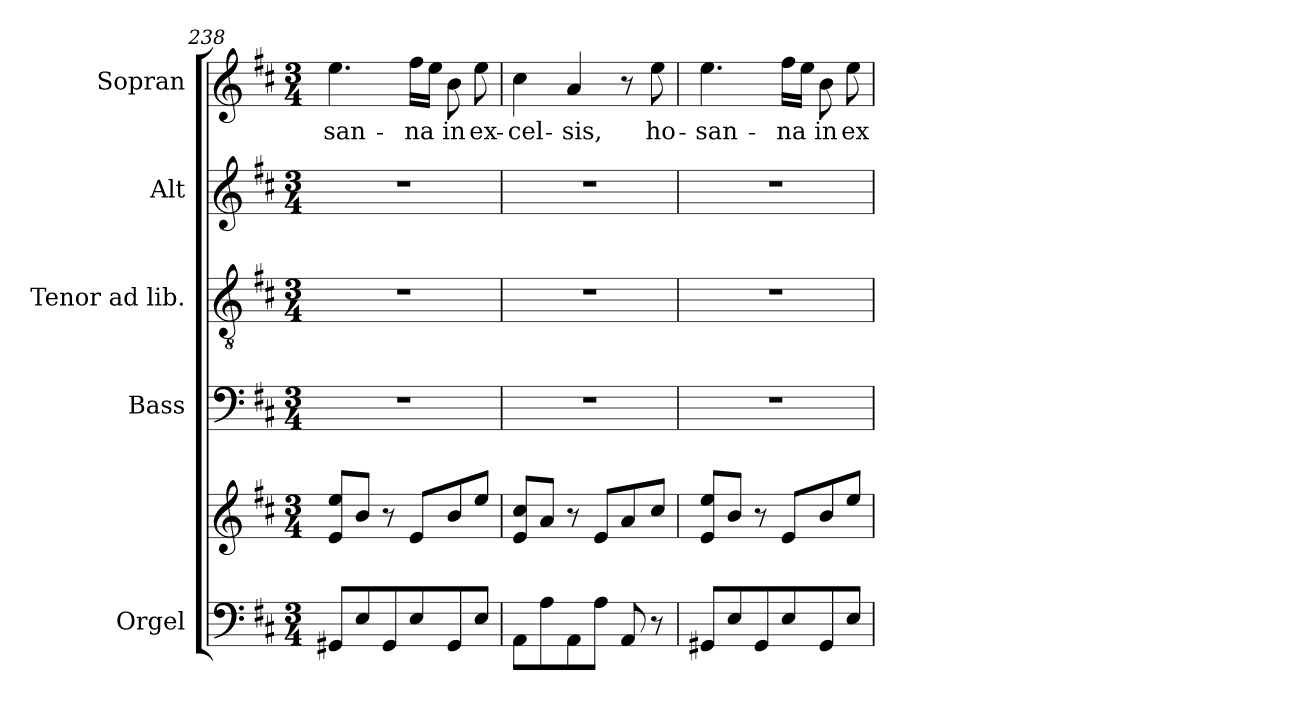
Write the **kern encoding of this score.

**kern	**kern	**kern	**kern	**kern	**kern	**text
*part5	*part5	*part4	*part3	*part2	*part1	*part1
*staff6	*staff5	*staff4	*staff3	*staff2	*staff1	*staff1
*I"Orgel	*	*I"Bass	*I"Tenor ad lib.	*I"Alt	*I"Sopran	*
*I'Org.	*	*I'B.	*I'T.	*I'A.	*I'S.	*
*clefF4	*clefG2	*clefF4	*clefGv2	*clefG2	*clefG2	*
*k[f#c#]	*k[f#c#]	*k[f#c#]	*k[f#c#]	*k[f#c#]	*k[f#c#]	*
*D:	*D:	*D:	*D:	*D:	*D:	*
*M3/4	*M3/4	*M3/4	*M3/4	*M3/4	*M3/4	*
=238	=238	=238	=238	=238	=238	=238
!	!	!	!	!	!	!LO:LY:b
8GG#X/L	8e/ 8ee/L	2.r	2.r	2.r	4.ee\	-san-
8E/	8b/J	.	.	.	.	.
8GG#/	8r	.	.	.	.	.
!	!	!	!	!	!	!LO:LY:b
8E/	8e/L	.	.	.	16ff#\LL	-na
.	.	.	.	.	16ee\JJ	.
!	!	!	!	!	!	!LO:LY:b
8GG#/	8b/	.	.	.	8b\	in
!	!	!	!	!	!	!LO:LY:b
8E/J	8ee/J	.	.	.	8ee\	ex-
=239	=239	=239	=239	=239	=239	=239
!	!	!	!	!	!	!LO:LY:b
8AA\L	8e/ 8cc#/L	2.r	2.r	2.r	4cc#\	-cel-
8A\	8a/J	.	.	.	.	.
!	!	!	!	!	!	!LO:LY:b
8AA\	8r	.	.	.	4a/	-sis,
8A\J	8e/L	.	.	.	.	.
8AA/	8a/	.	.	.	8r	.
!	!	!	!	!	!	!LO:LY:b
8r	8cc#/J	.	.	.	8ee\	ho-
!!LO:LB:g=z
=240	=240	=240	=240	=240	=240	=240
!	!	!	!	!	!	!LO:LY:b
8GG#X/L	8e/ 8ee/L	2.r	2.r	2.r	4.ee\	-san-
8E/	8b/J	.	.	.	.	.
8GG#/	8r	.	.	.	.	.
!	!	!	!	!	!	!LO:LY:b
8E/	8e/L	.	.	.	16ff#\LL	-na
.	.	.	.	.	16ee\JJ	.
!	!	!	!	!	!	!LO:LY:b
8GG#/	8b/	.	.	.	8b\	in
!	!	!	!	!	!	!LO:LY:b
8E/J	8ee/J	.	.	.	8ee\	ex-
=	=	=	=	=	=	=
*-	*-	*-	*-	*-	*-	*-
